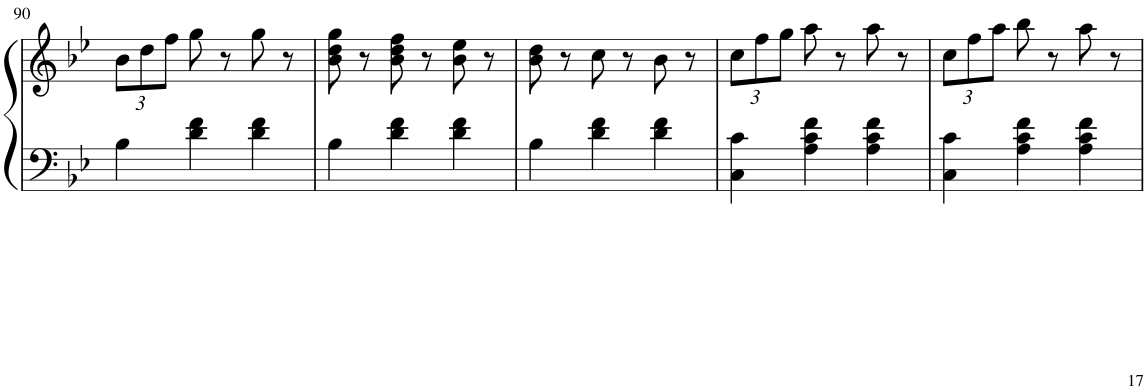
**kern	**kern
*part2	*part1
*staff2	*staff1
*I"Piano, La Diva	*I"Piano, Entracte 2
!!LO:PB:g=z
*clefF4	*clefG2
*k[b-e-]	*k[b-e-]
*M3/4	*M3/4
*	*Xbrackettup
=90	=90
4B-\	12b-\L
.	12dd\
.	12ff\J
4d\ 4f\	8gg\
.	8r
4d\ 4f\	8gg\
.	8r
=91	=91
4B-\	8b-\ 8dd\ 8gg\
.	8r
4d\ 4f\	8b-\ 8dd\ 8ff\
.	8r
4d\ 4f\	8b-\ 8ee-\
.	8r
=92	=92
4B-\	8b-\ 8dd\
.	8r
4d\ 4f\	8cc\
.	8r
4d\ 4f\	8b-\
.	8r
=93	=93
4C\ 4c\	12cc\L
.	12ff\
.	12gg\J
4A\ 4c\ 4f\	8aa\
.	8r
4A\ 4c\ 4f\	8aa\
.	8r
=94	=94
4C\ 4c\	12cc\L
.	12ff\
.	12aa\J
4A\ 4c\ 4f\	8bb-\
.	8r
4A\ 4c\ 4f\	8aa\
.	8r
=	=
*-	*-
